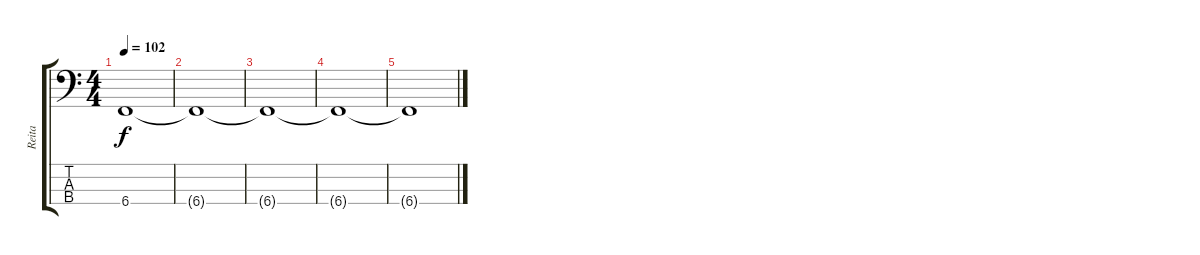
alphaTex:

\track ("Reita" "Reita") {instrument electricbasspick}
\staff {score tabs}
\tuning (C2 G1 D1 B0) {hide}
\ts (4 4)
\tempo 102
\clef f4
\ks c
6.4{t}.1{dy f} |
6.4{t}.1 |
6.4{t}.1{volume 0} |
6.4{t}.1 |
6.4{t}.1
